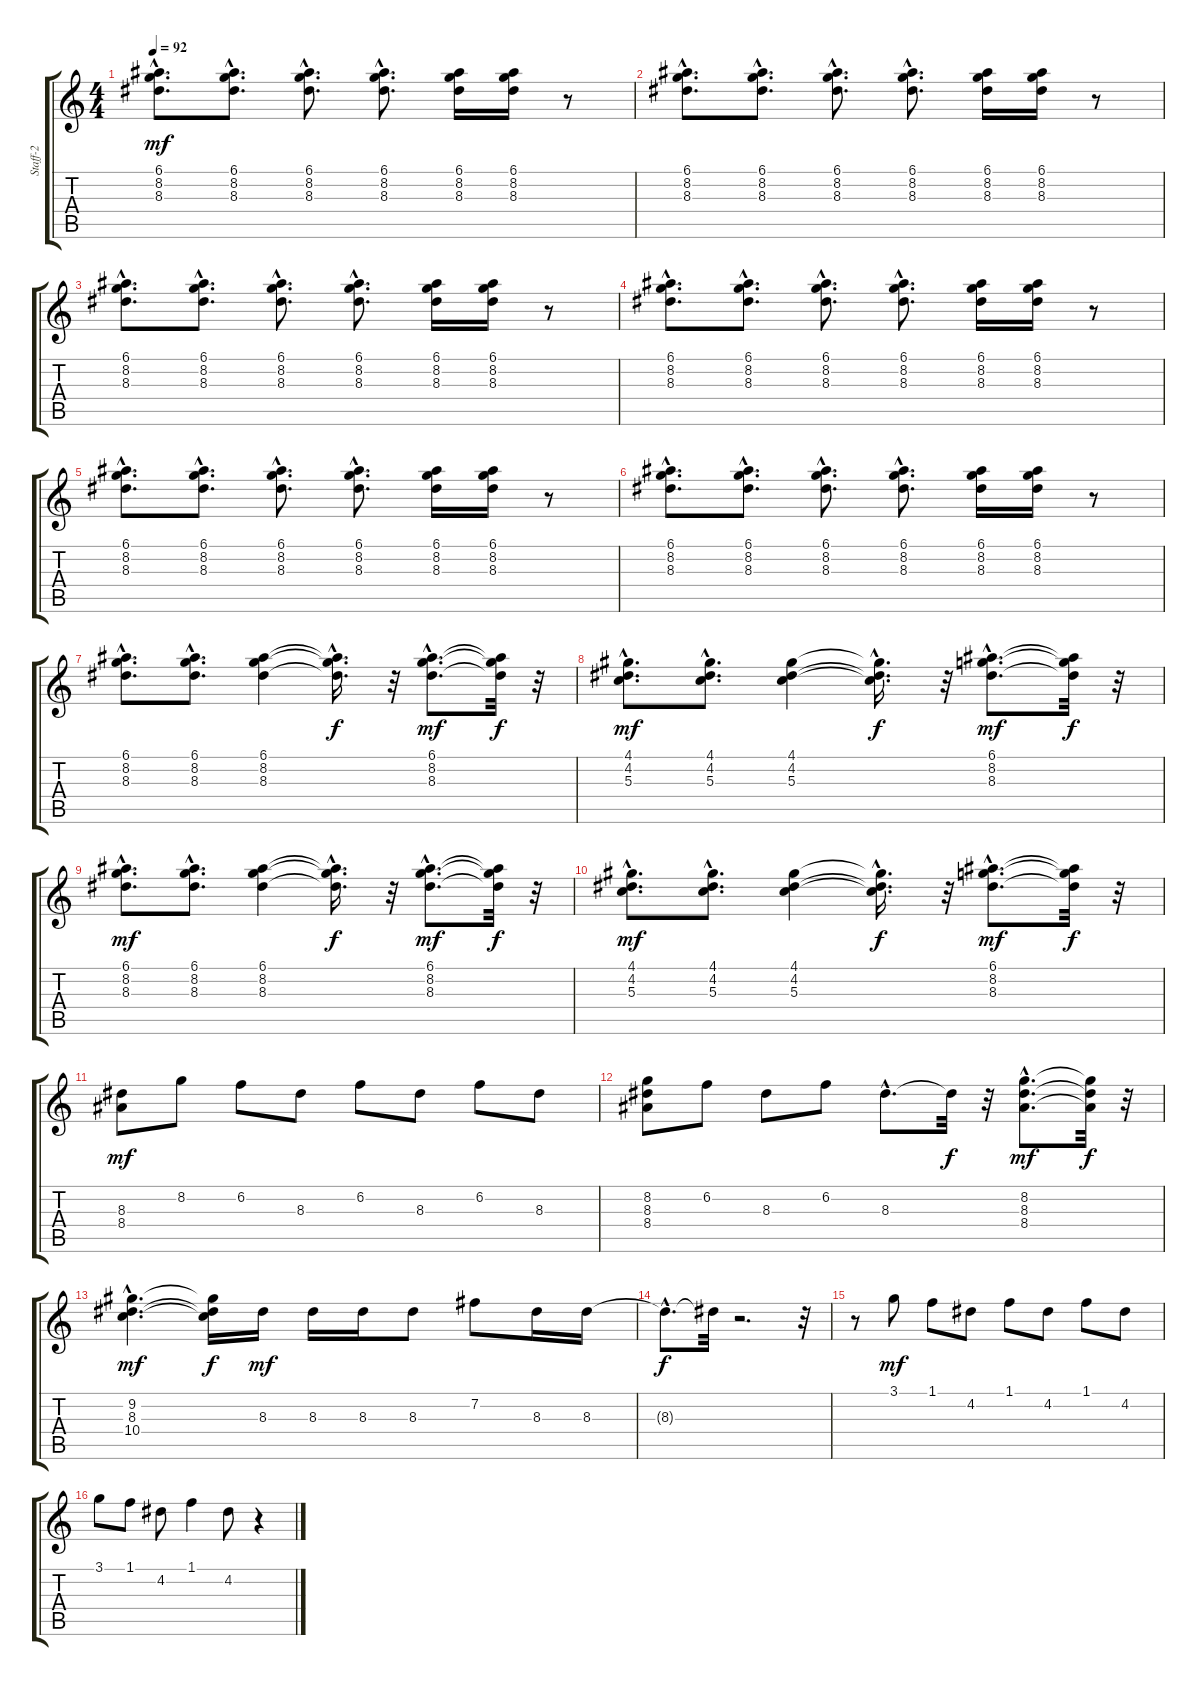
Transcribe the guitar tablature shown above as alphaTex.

\track ("Staff-2" "Staff-2") {instrument acousticguitarsteel}
\staff {score tabs}
\tuning (E4 B3 G3 D3 A2 E2) {hide}
\ts (4 4)
\tempo 92
\clef g2
\ks c
(6.1{hac} 8.2{hac} 8.3{hac}).8{d dy mf instrument acousticguitarsteel} (6.1{hac} 8.2{hac} 8.3{hac}).8{d} (6.1{hac} 8.2{hac} 8.3{hac}).8{d} (6.1{hac} 8.2{hac} 8.3{hac}).8{d} (6.1 8.2 8.3).16 (6.1 8.2 8.3).16 r.8 |
(6.1{hac} 8.2{hac} 8.3{hac}).8{d} (6.1{hac} 8.2{hac} 8.3{hac}).8{d} (6.1{hac} 8.2{hac} 8.3{hac}).8{d} (6.1{hac} 8.2{hac} 8.3{hac}).8{d} (6.1 8.2 8.3).16 (6.1 8.2 8.3).16 r.8 |
(6.1{hac} 8.2{hac} 8.3{hac}).8{d} (6.1{hac} 8.2{hac} 8.3{hac}).8{d} (6.1{hac} 8.2{hac} 8.3{hac}).8{d} (6.1{hac} 8.2{hac} 8.3{hac}).8{d} (6.1 8.2 8.3).16 (6.1 8.2 8.3).16 r.8 |
(6.1{hac} 8.2{hac} 8.3{hac}).8{d} (6.1{hac} 8.2{hac} 8.3{hac}).8{d} (6.1{hac} 8.2{hac} 8.3{hac}).8{d} (6.1{hac} 8.2{hac} 8.3{hac}).8{d} (6.1 8.2 8.3).16 (6.1 8.2 8.3).16 r.8 |
(6.1{hac} 8.2{hac} 8.3{hac}).8{d} (6.1{hac} 8.2{hac} 8.3{hac}).8{d} (6.1{hac} 8.2{hac} 8.3{hac}).8{d} (6.1{hac} 8.2{hac} 8.3{hac}).8{d} (6.1 8.2 8.3).16 (6.1 8.2 8.3).16 r.8 |
(6.1{hac} 8.2{hac} 8.3{hac}).8{d} (6.1{hac} 8.2{hac} 8.3{hac}).8{d} (6.1{hac} 8.2{hac} 8.3{hac}).8{d} (6.1{hac} 8.2{hac} 8.3{hac}).8{d} (6.1 8.2 8.3).16 (6.1 8.2 8.3).16 r.8 |
(6.1{hac} 8.2{hac} 8.3{hac}).8{d} (6.1{hac} 8.2{hac} 8.3{hac}).8{d} (6.1 8.2 8.3).4 (6.1{hac t} 8.2{hac t} 8.3{hac t}).16{d dy f} r.32 (6.1{hac} 8.2{hac} 8.3{hac}).8{d dy mf} (6.1{t} 8.2{t} 8.3{t}).32{dy f} r.32 |
(4.1{hac} 4.2{hac} 5.3{hac}).8{d dy mf} (4.1{hac} 4.2{hac} 5.3{hac}).8{d} (4.1 4.2 5.3).4 (4.1{hac t} 4.2{hac t} 5.3{hac t}).16{d dy f} r.32 (6.1{hac} 8.2{hac} 8.3{hac}).8{d dy mf} (6.1{t} 8.2{t} 8.3{t}).32{dy f} r.32 |
(6.1{hac} 8.2{hac} 8.3{hac}).8{d dy mf} (6.1{hac} 8.2{hac} 8.3{hac}).8{d} (6.1 8.2 8.3).4 (6.1{hac t} 8.2{hac t} 8.3{hac t}).16{d dy f} r.32 (6.1{hac} 8.2{hac} 8.3{hac}).8{d dy mf} (6.1{t} 8.2{t} 8.3{t}).32{dy f} r.32 |
(4.1{hac} 4.2{hac} 5.3{hac}).8{d dy mf} (4.1{hac} 4.2{hac} 5.3{hac}).8{d} (4.1 4.2 5.3).4 (4.1{hac t} 4.2{hac t} 5.3{hac t}).16{d dy f} r.32 (6.1{hac} 8.2{hac} 8.3{hac}).8{d dy mf} (6.1{t} 8.2{t} 8.3{t}).32{dy f} r.32 |
(8.3 8.4).8{dy mf} 8.2.8 6.2.8 8.3.8 6.2.8 8.3.8 6.2.8 8.3.8 |
(8.2 8.3 8.4).8 6.2.8 8.3.8 6.2.8 8.3{hac}.8{d} 8.3{t}.32{dy f} r.32 (8.2{hac} 8.3{hac} 8.4{hac}).8{d dy mf} (8.2{t} 8.3{t} 8.4{t}).32{dy f} r.32 |
(9.2{hac} 8.3{hac} 10.4{hac}).4{d dy mf} (9.2{t} 8.3{t} 10.4{t}).16{dy f} 8.3.16{dy mf} 8.3.16 8.3.16 8.3.8 7.2.8 8.3.16 8.3.16 |
8.3{hac t}.8{d dy f} 8.3{t}.32 r.2{d} r.32 |
r.8 3.1.8{dy mf} 1.1.8 4.2.8 1.1.8 4.2.8 1.1.8 4.2.8 |
3.1.8 1.1.8 4.2.8 1.1.4 4.2.8 r.4
